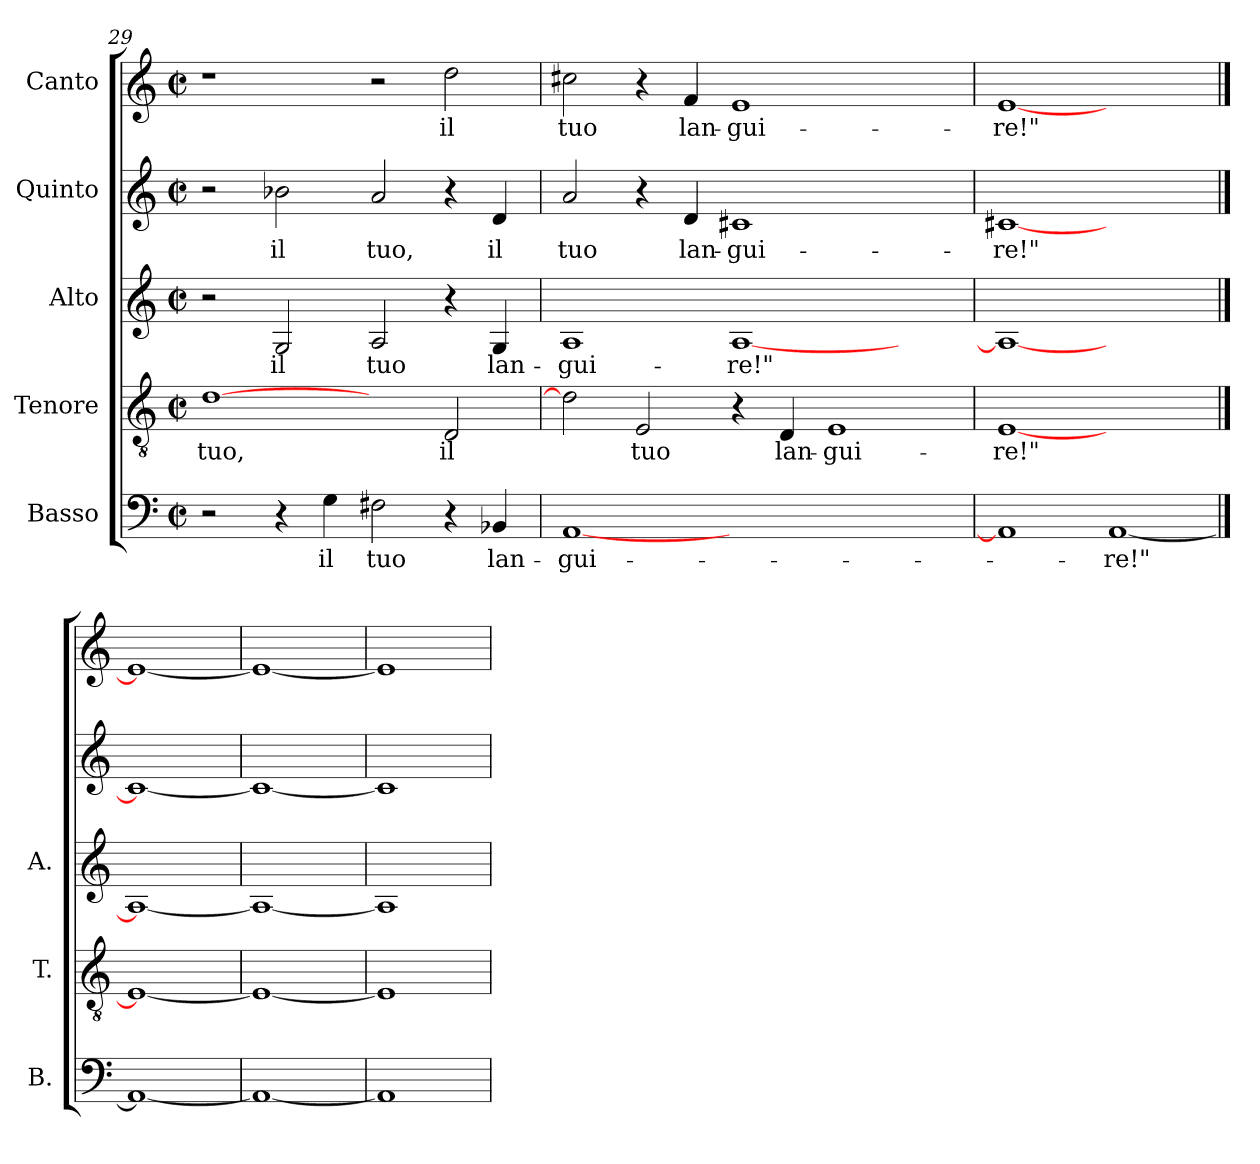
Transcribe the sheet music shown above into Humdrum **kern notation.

**kern	**text	**kern	**text	**kern	**text	**kern	**text	**kern	**text
*part5	*part5	*part4	*part4	*part3	*part3	*part2	*part2	*part1	*part1
*staff5	*staff5	*staff4	*staff4	*staff3	*staff3	*staff2	*staff2	*staff1	*staff1
*I"Basso	*	*I"Tenore	*	*I"Alto	*	*I"Quinto	*	*I"Canto	*
*I'B.	*	*I'T.	*	*I'A.	*	*	*	*	*
*clefF4	*	*clefGv2	*	*clefG2	*	*clefG2	*	*clefG2	*
*k[]	*	*k[]	*	*k[]	*	*k[]	*	*k[]	*
*C:	*	*C:	*	*C:	*	*C:	*	*C:	*
*M2/2	*	*M2/2	*	*M2/2	*	*M2/2	*	*M2/2	*
*met(c|)	*	*met(c|)	*	*met(c|)	*	*met(c|)	*	*met(c|)	*
=29	=29	=29	=29	=29	=29	=29	=29	=29	=29
2r	.	[1d\	tuo,	2r	.	2r	.	1r	.
4r	.	.	.	2G/	il	2b-X\	il	.	.
4G\	il	.	.	.	.	.	.	.	.
2F#X\	tuo	2ryy	.	2A/	tuo	2a/	tuo,	2r	.
4r	.	2D/	il	4r	.	4r	.	2dd\	il
4BB-X/	lan-	.	.	4G/	lan-	4d/	il	.	.
=30	=30	=30	=30	=30	=30	=30	=30	=30	=30
[1AA/	-gui-	2d\]	.	1A/	-gui-	2a/	tuo	2cc#X\	tuo
.	.	2E/	tuo	.	.	4r	.	4r	.
.	.	.	.	.	.	4d/	lan-	4f/	lan-
1.ryy	.	4r	.	[1A/	-re!"	1c#X/	-gui-	1e/	-gui-
.	.	4D/	lan-	.	.	.	.	.	.
.	.	1E/	-gui-	.	.	.	.	.	.
.	.	.	.	2ryy	.	2ryy	.	2ryy	.
=31	=31	=31	=31	=31	=31	=31	=31	=31	=31
1AA/]	.	[1E/	-re!"	1A/_	.	[1c#X/	-re!"	[1e/	-re!"
[1AA/	-re!"	1ryy	.	1ryy	.	1ryy	.	1ryy	.
==32	==32	==32	==32	==32	==32	==32	==32	==32	==32
1AA/_	.	1E/_	.	1A/_	.	1c#/_	.	1e/_	.
=33	=33	=33	=33	=33	=33	=33	=33	=33	=33
1AA/_	.	1E/_	.	1A/_	.	1c#/_	.	1e/_	.
=34	=34	=34	=34	=34	=34	=34	=34	=34	=34
1AA/]	.	1E/]	.	1A/]	.	1c#/]	.	1e/]	.
=	=	=	=	=	=	=	=	=	=
*-	*-	*-	*-	*-	*-	*-	*-	*-	*-
